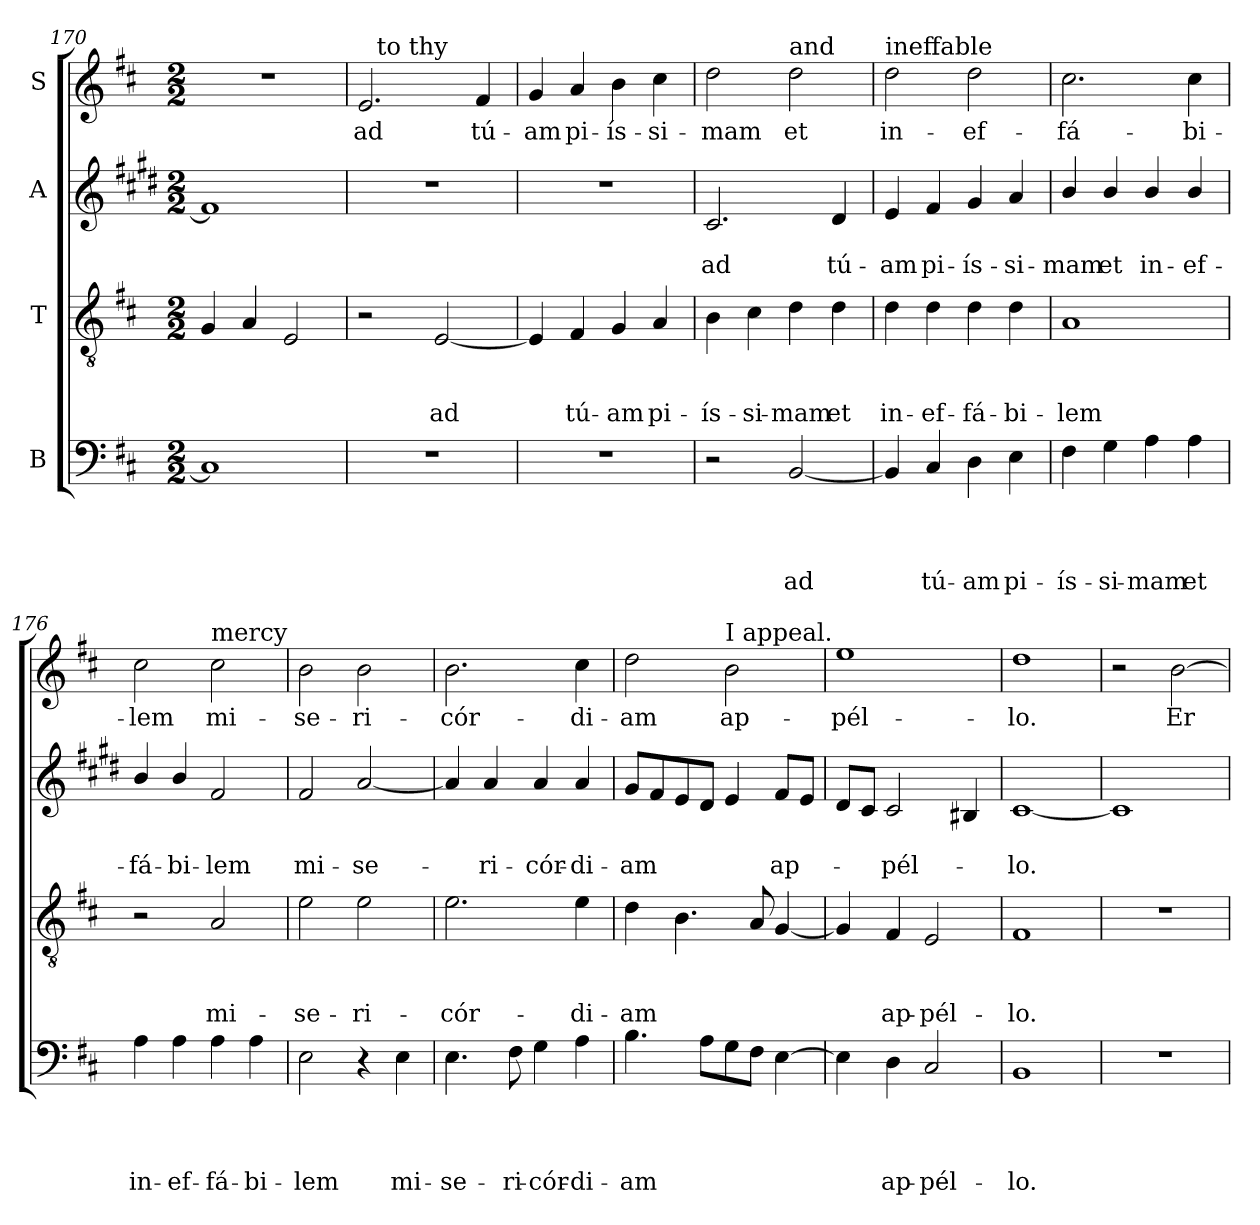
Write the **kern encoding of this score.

**kern	**text	**text	**text	**text	**kern	**text	**text	**text	**kern	**text	**text	**kern	**text
*part4	*part4	*part4	*part4	*part4	*part3	*part3	*part3	*part3	*part2	*part2	*part2	*part1	*part1
*staff4	*staff4	*staff4	*staff4	*staff4	*staff3	*staff3	*staff3	*staff3	*staff2	*staff2	*staff2	*staff1	*staff1
*I"B	*	*	*	*	*I"T	*	*	*	*I"A	*	*	*I"S	*
*clefF4	*	*	*	*	*clefGv2	*	*	*	*clefG2	*	*	*clefG2	*
*	*	*	*	*	*	*	*	*	*ITrd1c2	*	*	*	*
*k[f#c#]	*	*	*	*	*k[f#c#]	*	*	*	*k[f#c#]	*	*	*k[f#c#]	*
*D:	*	*	*	*	*D:	*	*	*	*D:	*	*	*D:	*
*M2/2	*	*	*	*	*M2/2	*	*	*	*M2/2	*	*	*M2/2	*
=170	=170	=170	=170	=170	=170	=170	=170	=170	=170	=170	=170	=170	=170
1C]	.	.	.	.	4G/	.	.	.	1e]	.	.	1r	.
.	.	.	.	.	4A/	.	.	.	.	.	.	.	.
.	.	.	.	.	2E/	.	.	.	.	.	.	.	.
!!LO:PB:g=z
=171	=171	=171	=171	=171	=171	=171	=171	=171	=171	=171	=171	=171	=171
!	!	!	!	!	!	!	!	!	!	!	!	!	!LO:LY:b
*	*	*	*	*	*	*	*	*	*	*	*	*^	*
1r	.	.	.	.	2r	.	.	.	1r	.	.	2.e/	16ryy	ad
!	!	!	!	!	!	!	!	!	!	!	!	!	!LO:TX:a:t=to thy	!
.	.	.	.	.	.	.	.	.	.	.	.	.	2...ryy	.
!	!	!	!	!	!	!	!	!LO:LY:b	!	!	!	!	!	!
.	.	.	.	.	[2E/	.	.	ad	.	.	.	.	.	.
!	!	!	!	!	!	!	!	!	!	!	!	!	!	!LO:LY:b
.	.	.	.	.	.	.	.	.	.	.	.	4f#/	.	tú-
=172	=172	=172	=172	=172	=172	=172	=172	=172	=172	=172	=172	=172	=172	=172
!	!	!	!	!	!	!	!	!	!	!	!	!LO:TX:a:t=compassionate	!	!
!	!	!	!	!	!	!	!	!	!	!	!	!	!	!LO:LY:b
*	*	*	*	*	*	*	*	*	*	*	*	*v	*v	*
1r	.	.	.	.	4E/]	.	.	.	1r	.	.	4g/	-am
!	!	!	!	!	!	!	!	!LO:LY:b	!	!	!	!	!LO:LY:b
.	.	.	.	.	4F#/	.	.	tú-	.	.	.	4a/	pi-
!	!	!	!	!	!	!	!	!LO:LY:b	!	!	!	!	!LO:LY:b
.	.	.	.	.	4G/	.	.	-am	.	.	.	4b\	-ís-
!	!	!	!	!	!	!	!	!LO:LY:b	!	!	!	!	!LO:LY:b
.	.	.	.	.	4A/	.	.	pi-	.	.	.	4cc#\	-si-
=173	=173	=173	=173	=173	=173	=173	=173	=173	=173	=173	=173	=173	=173
!	!	!	!	!	!	!	!	!LO:LY:b	!	!	!LO:LY:b	!	!LO:LY:b
2r	.	.	.	.	4B\	.	.	-ís-	2.B/	.	ad	2dd\	-mam
!	!	!	!	!	!	!	!	!LO:LY:b	!	!	!	!	!
.	.	.	.	.	4c#\	.	.	-si-	.	.	.	.	.
!	!	!	!	!	!	!	!	!	!	!	!	!LO:TX:a:t=and	!
!	!	!	!	!LO:LY:b	!	!	!	!LO:LY:b	!	!	!	!	!LO:LY:b
[2BB/	.	.	.	ad	4d\	.	.	-mam	.	.	.	2dd\	et
!	!	!	!	!	!	!	!	!LO:LY:b	!	!	!LO:LY:b	!	!
.	.	.	.	.	4d\	.	.	et	4c#/	.	tú-	.	.
=174	=174	=174	=174	=174	=174	=174	=174	=174	=174	=174	=174	=174	=174
!	!	!	!	!	!	!	!	!	!	!	!	!LO:TX:a:t=ineffable	!
!	!	!	!	!	!	!	!	!LO:LY:b	!	!	!LO:LY:b	!	!LO:LY:b
4BB/]	.	.	.	.	4d\	.	.	in-	4d/	.	-am	2dd\	in-
!	!	!	!	!LO:LY:b	!	!	!	!LO:LY:b	!	!	!LO:LY:b	!	!
4C#/	.	.	.	tú-	4d\	.	.	-ef-	4e/	.	pi-	.	.
!	!	!	!	!LO:LY:b	!	!	!	!LO:LY:b	!	!	!LO:LY:b	!	!LO:LY:b
4D\	.	.	.	-am	4d\	.	.	-fá-	4f#/	.	-ís-	2dd\	-ef-
!	!	!	!	!LO:LY:b	!	!	!	!LO:LY:b	!	!	!LO:LY:b	!	!
4E\	.	.	.	pi-	4d\	.	.	-bi-	4g/	.	-si-	.	.
=175	=175	=175	=175	=175	=175	=175	=175	=175	=175	=175	=175	=175	=175
!	!	!	!	!LO:LY:b	!	!	!	!LO:LY:b	!	!	!LO:LY:b	!	!LO:LY:b
4F#\	.	.	.	-ís-	1A	.	.	-lem	4a/	.	-mam	2.cc#\	-fá-
!	!	!	!	!LO:LY:b	!	!	!	!	!	!	!LO:LY:b	!	!
4G\	.	.	.	-si-	.	.	.	.	4a/	.	et	.	.
!	!	!	!	!LO:LY:b	!	!	!	!	!	!	!LO:LY:b	!	!
4A\	.	.	.	-mam	.	.	.	.	4a/	.	in-	.	.
!	!	!	!	!LO:LY:b	!	!	!	!	!	!	!LO:LY:b	!	!LO:LY:b
4A\	.	.	.	et	.	.	.	.	4a/	.	-ef-	4cc#\	-bi-
=176	=176	=176	=176	=176	=176	=176	=176	=176	=176	=176	=176	=176	=176
!	!	!	!	!LO:LY:b	!	!	!	!	!	!	!LO:LY:b	!	!LO:LY:b
4A\	.	.	.	in-	2r	.	.	.	4a/	.	-fá-	2cc#\	-lem
!	!	!	!	!LO:LY:b	!	!	!	!	!	!	!LO:LY:b	!	!
4A\	.	.	.	-ef-	.	.	.	.	4a/	.	-bi-	.	.
!	!	!	!	!	!	!	!	!	!	!	!	!LO:TX:a:t=mercy	!
!	!	!	!	!LO:LY:b	!	!	!	!LO:LY:b	!	!	!LO:LY:b	!	!LO:LY:b
4A\	.	.	.	-fá-	2A/	.	.	mi-	2e/	.	-lem	2cc#\	mi-
!	!	!	!	!LO:LY:b	!	!	!	!	!	!	!	!	!
4A\	.	.	.	-bi-	.	.	.	.	.	.	.	.	.
!!LO:LB:g=z
=177	=177	=177	=177	=177	=177	=177	=177	=177	=177	=177	=177	=177	=177
!	!	!	!	!LO:LY:b	!	!	!	!LO:LY:b	!	!	!LO:LY:b	!	!LO:LY:b
2E\	.	.	.	-lem	2e\	.	.	-se-	2e/	.	mi-	2b\	-se-
!	!	!	!	!	!	!	!	!LO:LY:b	!	!	!LO:LY:b	!	!LO:LY:b
4r	.	.	.	.	2e\	.	.	-ri-	[2g/	.	-se-	2b\	-ri-
!	!	!	!	!LO:LY:b	!	!	!	!	!	!	!	!	!
4E\	.	.	.	mi-	.	.	.	.	.	.	.	.	.
=178	=178	=178	=178	=178	=178	=178	=178	=178	=178	=178	=178	=178	=178
!	!	!	!	!LO:LY:b	!	!	!	!LO:LY:b	!	!	!	!	!LO:LY:b
4.E\	.	.	.	-se-	2.e\	.	.	-cór-	4g/]	.	.	2.b\	-cór-
!	!	!	!	!	!	!	!	!	!	!	!LO:LY:b	!	!
.	.	.	.	.	.	.	.	.	4g/	.	-ri-	.	.
!	!	!	!	!LO:LY:b	!	!	!	!	!	!	!	!	!
8F#\	.	.	.	-ri-	.	.	.	.	.	.	.	.	.
!	!	!	!	!LO:LY:b	!	!	!	!	!	!	!LO:LY:b	!	!
4G\	.	.	.	-cór-	.	.	.	.	4g/	.	-cór-	.	.
!	!	!	!	!LO:LY:b	!	!	!	!LO:LY:b	!	!	!LO:LY:b	!	!LO:LY:b
4A\	.	.	.	-di-	4e\	.	.	-di-	4g/	.	-di-	4cc#\	-di-
=179	=179	=179	=179	=179	=179	=179	=179	=179	=179	=179	=179	=179	=179
!	!	!	!	!LO:LY:b	!	!	!	!LO:LY:b	!	!	!LO:LY:b	!	!LO:LY:b
4.B\	.	.	.	-am	4d\	.	.	-am	8f#/L	.	-am	2dd\	-am
.	.	.	.	.	.	.	.	.	8e/	.	.	.	.
.	.	.	.	.	4.B\	.	.	.	8d/	.	.	.	.
8A\L	.	.	.	.	.	.	.	.	8c#/J	.	.	.	.
!	!	!	!	!	!	!	!	!	!	!	!	!LO:TX:a:t=I appeal.	!
!	!	!	!	!	!	!	!	!	!	!	!	!	!LO:LY:b
8G\	.	.	.	.	.	.	.	.	4d/	.	.	2b\	ap-
8F#\J	.	.	.	.	8A/	.	.	.	.	.	.	.	.
!	!	!	!	!	!	!	!	!	!	!	!LO:LY:b	!	!
[4E\	.	.	.	.	[4G/	.	.	.	8e/L	.	ap-	.	.
.	.	.	.	.	.	.	.	.	8d/J	.	.	.	.
=180	=180	=180	=180	=180	=180	=180	=180	=180	=180	=180	=180	=180	=180
!	!	!	!	!	!	!	!	!	!	!	!	!	!LO:LY:b
4E\]	.	.	.	.	4G/]	.	.	.	8c#/L	.	.	1ee	-pél-
.	.	.	.	.	.	.	.	.	8B/J	.	.	.	.
!	!	!	!	!LO:LY:b	!	!	!	!LO:LY:b	!	!	!LO:LY:b	!	!
4D\	.	.	.	ap-	4F#/	.	.	ap-	2B/	.	-pél-	.	.
!	!	!	!	!LO:LY:b	!	!	!	!LO:LY:b	!	!	!	!	!
2C#/	.	.	.	-pél-	2E/	.	.	-pél-	.	.	.	.	.
.	.	.	.	.	.	.	.	.	4A#/	.	.	.	.
=181	=181	=181	=181	=181	=181	=181	=181	=181	=181	=181	=181	=181	=181
!	!	!	!	!LO:LY:b	!	!	!	!LO:LY:b	!	!	!LO:LY:b	!	!LO:LY:b
1BB	.	.	.	-lo.	1F#	.	.	-lo.	[1B	.	-lo.	1dd	-lo.
=182	=182	=182	=182	=182	=182	=182	=182	=182	=182	=182	=182	=182	=182
1r	.	.	.	.	1r	.	.	.	1B]	.	.	2r	.
!	!	!	!	!	!	!	!	!	!	!	!	!	!LO:LY:b
.	.	.	.	.	.	.	.	.	.	.	.	[2b\	Er-
=	=	=	=	=	=	=	=	=	=	=	=	=	=
*-	*-	*-	*-	*-	*-	*-	*-	*-	*-	*-	*-	*-	*-
